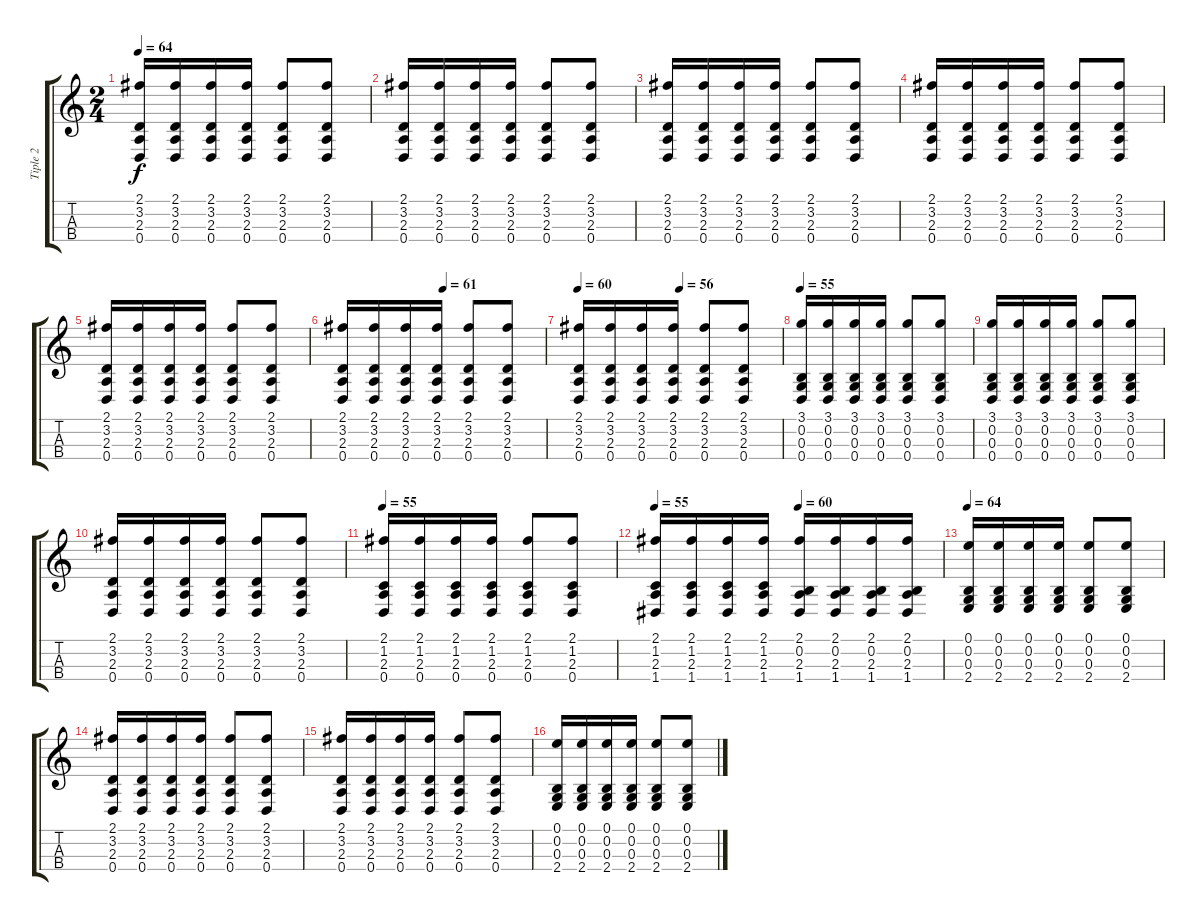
\track ("Tiple 2" "Tiple 2") {instrument acousticguitarsteel}
\staff {score tabs}
\tuning (E4 B2 G2 D2) {hide}
\ts (2 4)
\tempo 64
\clef g2
\ks c
(2.1 3.2 2.3 0.4).16{dy f} (2.1 3.2 2.3 0.4).16 (2.1 3.2 2.3 0.4).16 (2.1 3.2 2.3 0.4).16 (2.1 3.2 2.3 0.4).8 (2.1 3.2 2.3 0.4).8 |
(2.1 3.2 2.3 0.4).16 (2.1 3.2 2.3 0.4).16 (2.1 3.2 2.3 0.4).16 (2.1 3.2 2.3 0.4).16 (2.1 3.2 2.3 0.4).8 (2.1 3.2 2.3 0.4).8 |
(2.1 3.2 2.3 0.4).16 (2.1 3.2 2.3 0.4).16 (2.1 3.2 2.3 0.4).16 (2.1 3.2 2.3 0.4).16 (2.1 3.2 2.3 0.4).8 (2.1 3.2 2.3 0.4).8 |
(2.1 3.2 2.3 0.4).16 (2.1 3.2 2.3 0.4).16 (2.1 3.2 2.3 0.4).16 (2.1 3.2 2.3 0.4).16 (2.1 3.2 2.3 0.4).8 (2.1 3.2 2.3 0.4).8 |
(2.1 3.2 2.3 0.4).16 (2.1 3.2 2.3 0.4).16 (2.1 3.2 2.3 0.4).16 (2.1 3.2 2.3 0.4).16 (2.1 3.2 2.3 0.4).8 (2.1 3.2 2.3 0.4).8 |
\tempo (61 0.5)
(2.1 3.2 2.3 0.4).16 (2.1 3.2 2.3 0.4).16 (2.1 3.2 2.3 0.4).16 (2.1 3.2 2.3 0.4).16 (2.1 3.2 2.3 0.4).8 (2.1 3.2 2.3 0.4).8 |
\tempo 60
\tempo (56 0.5)
(2.1 3.2 2.3 0.4).16 (2.1 3.2 2.3 0.4).16 (2.1 3.2 2.3 0.4).16 (2.1 3.2 2.3 0.4).16 (2.1 3.2 2.3 0.4).8 (2.1 3.2 2.3 0.4).8 |
\tempo 55
(3.1 0.2 0.3 0.4).16 (3.1 0.2 0.3 0.4).16 (3.1 0.2 0.3 0.4).16 (3.1 0.2 0.3 0.4).16 (3.1 0.2 0.3 0.4).8 (3.1 0.2 0.3 0.4).8 |
(3.1 0.2 0.3 0.4).16 (3.1 0.2 0.3 0.4).16 (3.1 0.2 0.3 0.4).16 (3.1 0.2 0.3 0.4).16 (3.1 0.2 0.3 0.4).8 (3.1 0.2 0.3 0.4).8 |
(2.1 3.2 2.3 0.4).16 (2.1 3.2 2.3 0.4).16 (2.1 3.2 2.3 0.4).16 (2.1 3.2 2.3 0.4).16 (2.1 3.2 2.3 0.4).8 (2.1 3.2 2.3 0.4).8 |
\tempo 55
(2.1 1.2 2.3 0.4).16 (2.1 1.2 2.3 0.4).16 (2.1 1.2 2.3 0.4).16 (2.1 1.2 2.3 0.4).16 (2.1 1.2 2.3 0.4).8 (2.1 1.2 2.3 0.4).8 |
\tempo 55
\tempo (60 0.5)
(2.1 1.2 2.3 1.4).16 (2.1 1.2 2.3 1.4).16 (2.1 1.2 2.3 1.4).16 (2.1 1.2 2.3 1.4).16 (2.1 0.2 2.3 1.4).16 (2.1 0.2 2.3 1.4).16 (2.1 0.2 2.3 1.4).16 (2.1 0.2 2.3 1.4).16 |
\tempo 64
(0.1 0.2 0.3 2.4).16 (0.1 0.2 0.3 2.4).16 (0.1 0.2 0.3 2.4).16 (0.1 0.2 0.3 2.4).16 (0.1 0.2 0.3 2.4).8 (0.1 0.2 0.3 2.4).8 |
(2.1 3.2 2.3 0.4).16 (2.1 3.2 2.3 0.4).16 (2.1 3.2 2.3 0.4).16 (2.1 3.2 2.3 0.4).16 (2.1 3.2 2.3 0.4).8 (2.1 3.2 2.3 0.4).8 |
(2.1 3.2 2.3 0.4).16 (2.1 3.2 2.3 0.4).16 (2.1 3.2 2.3 0.4).16 (2.1 3.2 2.3 0.4).16 (2.1 3.2 2.3 0.4).8 (2.1 3.2 2.3 0.4).8 |
(0.1 0.2 0.3 2.4).16 (0.1 0.2 0.3 2.4).16 (0.1 0.2 0.3 2.4).16 (0.1 0.2 0.3 2.4).16 (0.1 0.2 0.3 2.4).8 (0.1 0.2 0.3 2.4).8
